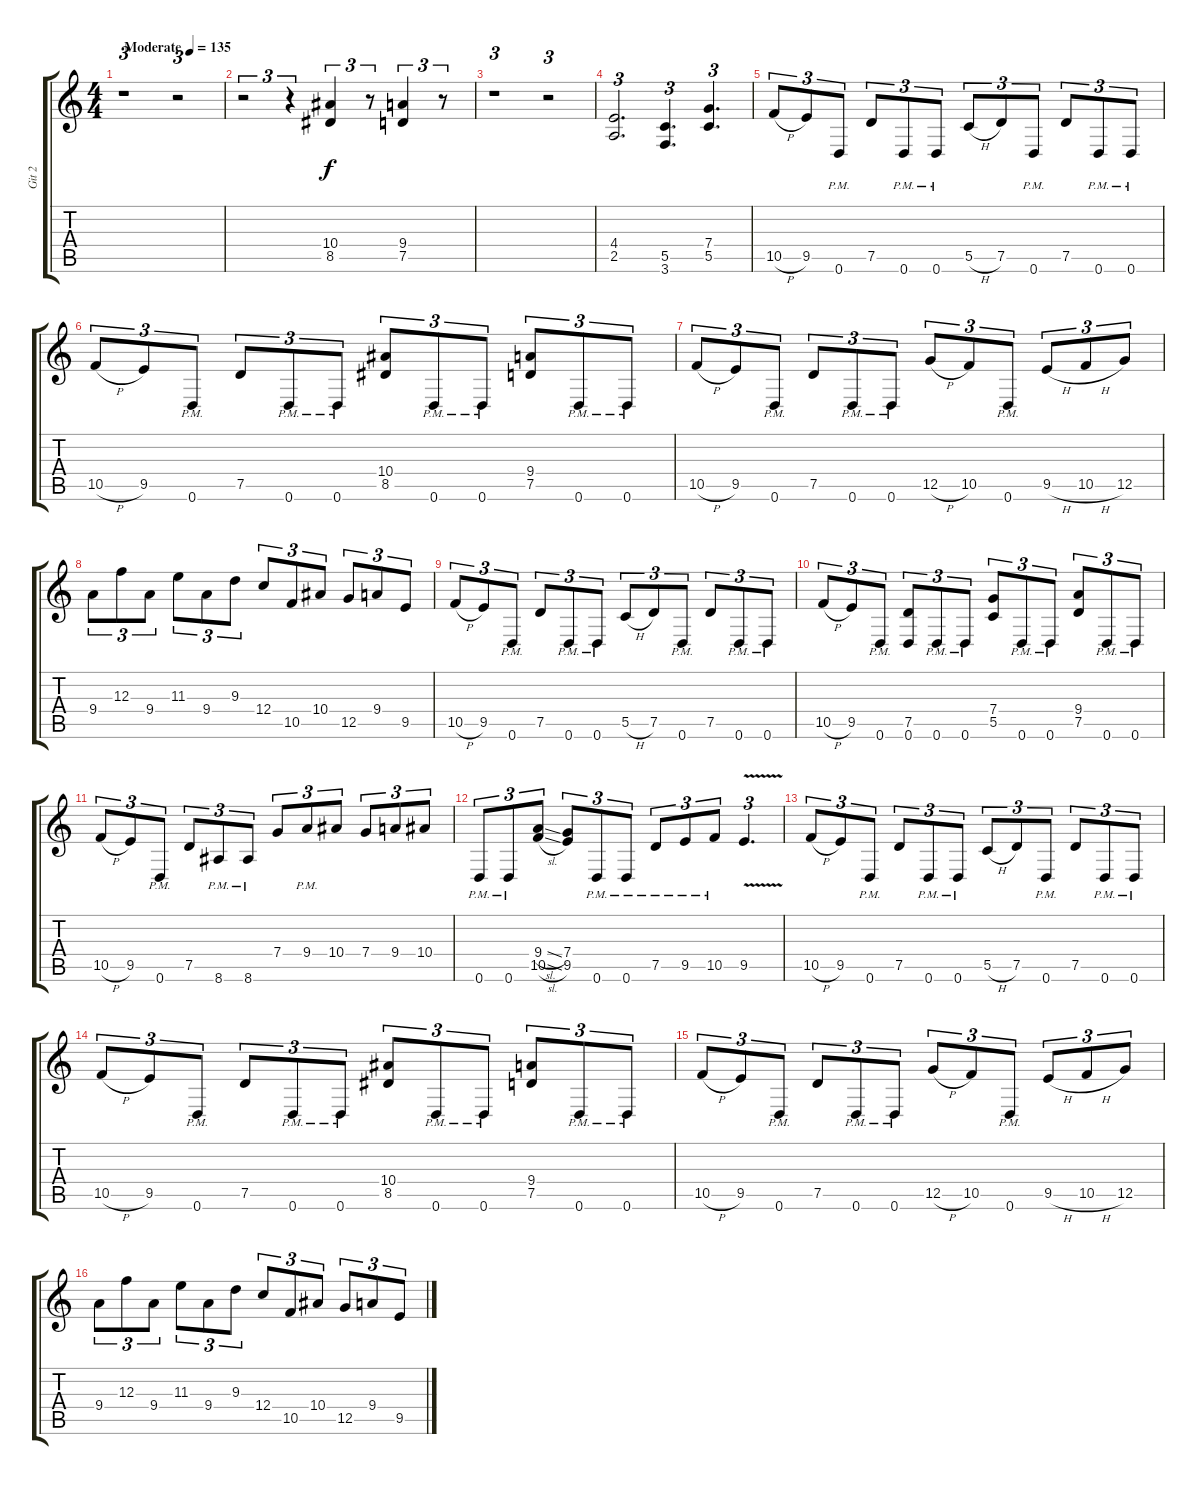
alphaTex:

\track ("Git 2" "Git 2") {instrument distortionguitar}
\staff {score tabs}
\tuning (D4 A3 F3 C3 G2 D2) {hide}
\ts (4 4)
\tempo (135 "Moderate")
\clef g2
\ks c
r.1{tu (3 2) dy f instrument distortionguitar} r.2{tu (3 2)} |
r.2{tu (3 2)} r.4{tu (3 2)} (10.4 8.5).4{tu (3 2)} r.8{tu (3 2)} (9.4 7.5).4{tu (3 2)} r.8{tu (3 2)} |
r.1{tu (3 2)} r.2{tu (3 2)} |
(4.4 2.5).2{d tu (3 2)} (5.5 3.6).4{d tu (3 2)} (7.4 5.5).4{d tu (3 2)} |
10.5{h}.8{tu (3 2)} 9.5.8{tu (3 2)} 0.6{pm}.8{tu (3 2)} 7.5.8{tu (3 2)} 0.6{pm}.8{tu (3 2)} 0.6{pm}.8{tu (3 2)} 5.5{h}.8{tu (3 2)} 7.5.8{tu (3 2)} 0.6{pm}.8{tu (3 2)} 7.5.8{tu (3 2)} 0.6{pm}.8{tu (3 2)} 0.6{pm}.8{tu (3 2)} |
10.5{h}.8{tu (3 2)} 9.5.8{tu (3 2)} 0.6{pm}.8{tu (3 2)} 7.5.8{tu (3 2)} 0.6{pm}.8{tu (3 2)} 0.6{pm}.8{tu (3 2)} (10.4 8.5).8{tu (3 2)} 0.6{pm}.8{tu (3 2)} 0.6{pm}.8{tu (3 2)} (9.4 7.5).8{tu (3 2)} 0.6{pm}.8{tu (3 2)} 0.6{pm}.8{tu (3 2)} |
10.5{h}.8{tu (3 2)} 9.5.8{tu (3 2)} 0.6{pm}.8{tu (3 2)} 7.5.8{tu (3 2)} 0.6{pm}.8{tu (3 2)} 0.6{pm}.8{tu (3 2)} 12.5{h}.8{tu (3 2)} 10.5.8{tu (3 2)} 0.6{pm}.8{tu (3 2)} 9.5{h}.8{tu (3 2)} 10.5{h}.8{tu (3 2)} 12.5.8{tu (3 2)} |
9.4.8{tu (3 2)} 12.3.8{tu (3 2)} 9.4.8{tu (3 2)} 11.3.8{tu (3 2)} 9.4.8{tu (3 2)} 9.3.8{tu (3 2)} 12.4.8{tu (3 2)} 10.5.8{tu (3 2)} 10.4.8{tu (3 2)} 12.5.8{tu (3 2)} 9.4.8{tu (3 2)} 9.5.8{tu (3 2)} |
10.5{h}.8{tu (3 2)} 9.5.8{tu (3 2)} 0.6{pm}.8{tu (3 2)} 7.5.8{tu (3 2)} 0.6{pm}.8{tu (3 2)} 0.6{pm}.8{tu (3 2)} 5.5{h}.8{tu (3 2)} 7.5.8{tu (3 2)} 0.6{pm}.8{tu (3 2)} 7.5.8{tu (3 2)} 0.6{pm}.8{tu (3 2)} 0.6{pm}.8{tu (3 2)} |
10.5{h}.8{tu (3 2)} 9.5.8{tu (3 2)} 0.6{pm}.8{tu (3 2)} (7.5 0.6).8{tu (3 2)} 0.6{pm}.8{tu (3 2)} 0.6{pm}.8{tu (3 2)} (7.4 5.5).8{tu (3 2)} 0.6{pm}.8{tu (3 2)} 0.6{pm}.8{tu (3 2)} (9.4 7.5).8{tu (3 2)} 0.6{pm}.8{tu (3 2)} 0.6{pm}.8{tu (3 2)} |
10.5{h}.8{tu (3 2)} 9.5.8{tu (3 2)} 0.6{pm}.8{tu (3 2)} 7.5.8{tu (3 2)} 8.6{pm}.8{tu (3 2)} 8.6{pm}.8{tu (3 2)} 7.4.8{tu (3 2)} 9.4{pm}.8{tu (3 2)} 10.4.8{tu (3 2)} 7.4.8{tu (3 2)} 9.4.8{tu (3 2)} 10.4.8{tu (3 2)} |
0.6{pm}.8{tu (3 2)} 0.6{pm}.8{tu (3 2)} (9.4{sl} 10.5{sl}).8{tu (3 2)} (7.4 9.5).8{tu (3 2)} 0.6{pm}.8{tu (3 2)} 0.6{pm}.8{tu (3 2)} 7.5{pm}.8{tu (3 2)} 9.5{pm}.8{tu (3 2)} 10.5{pm}.8{tu (3 2)} 9.5{v}.4{d tu (3 2)} |
10.5{h}.8{tu (3 2)} 9.5.8{tu (3 2)} 0.6{pm}.8{tu (3 2)} 7.5.8{tu (3 2)} 0.6{pm}.8{tu (3 2)} 0.6{pm}.8{tu (3 2)} 5.5{h}.8{tu (3 2)} 7.5.8{tu (3 2)} 0.6{pm}.8{tu (3 2)} 7.5.8{tu (3 2)} 0.6{pm}.8{tu (3 2)} 0.6{pm}.8{tu (3 2)} |
10.5{h}.8{tu (3 2)} 9.5.8{tu (3 2)} 0.6{pm}.8{tu (3 2)} 7.5.8{tu (3 2)} 0.6{pm}.8{tu (3 2)} 0.6{pm}.8{tu (3 2)} (10.4 8.5).8{tu (3 2)} 0.6{pm}.8{tu (3 2)} 0.6{pm}.8{tu (3 2)} (9.4 7.5).8{tu (3 2)} 0.6{pm}.8{tu (3 2)} 0.6{pm}.8{tu (3 2)} |
10.5{h}.8{tu (3 2)} 9.5.8{tu (3 2)} 0.6{pm}.8{tu (3 2)} 7.5.8{tu (3 2)} 0.6{pm}.8{tu (3 2)} 0.6{pm}.8{tu (3 2)} 12.5{h}.8{tu (3 2)} 10.5.8{tu (3 2)} 0.6{pm}.8{tu (3 2)} 9.5{h}.8{tu (3 2)} 10.5{h}.8{tu (3 2)} 12.5.8{tu (3 2)} |
9.4.8{tu (3 2)} 12.3.8{tu (3 2)} 9.4.8{tu (3 2)} 11.3.8{tu (3 2)} 9.4.8{tu (3 2)} 9.3.8{tu (3 2)} 12.4.8{tu (3 2)} 10.5.8{tu (3 2)} 10.4.8{tu (3 2)} 12.5.8{tu (3 2)} 9.4.8{tu (3 2)} 9.5.8{tu (3 2)}
